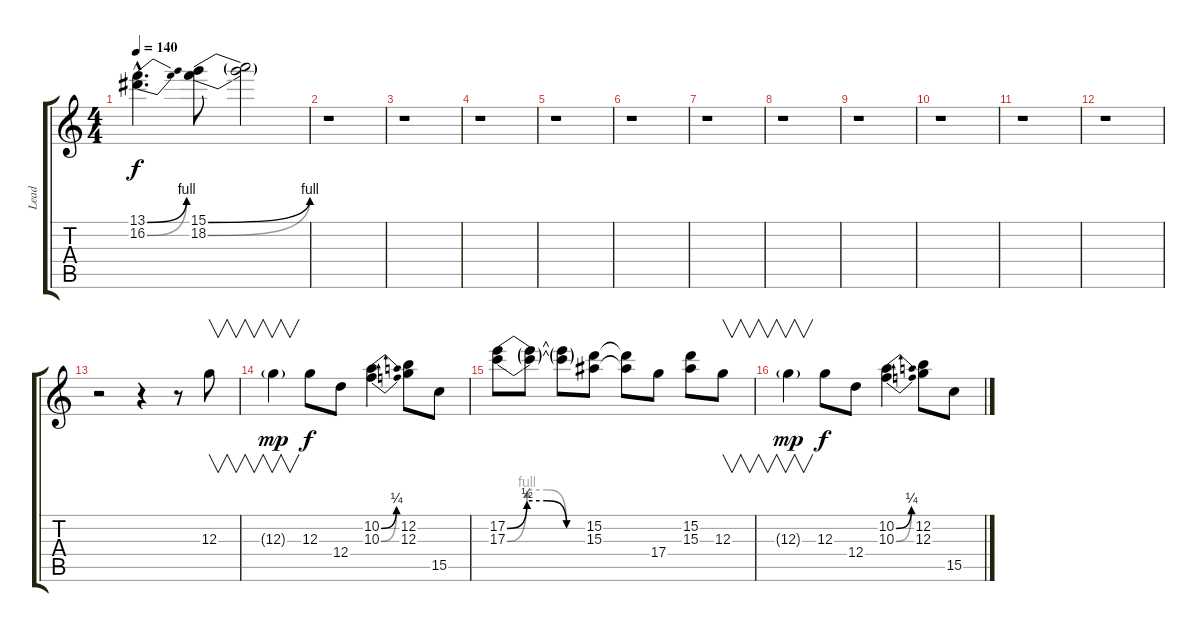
\track ("Lead" "Lead") {instrument overdrivenguitar}
\staff {score tabs}
\tuning (E4 B3 G3 D3 A2 E2) {hide}
\ts (4 4)
\tempo 140
\clef g2
\ks c
(13.1{be (bend 0 0 60 4) hac} 16.2{be (bend 0 0 60 4) hac}).4{d dy f} (15.1{be (bend 0 0 60 4)} 18.2{be (bend 0 0 60 4)}).8 (15.1{t} 18.2{t}).2 |
r.1 |
r.1 |
r.1 |
r.1 |
r.1 |
r.1 |
r.1 |
r.1 |
r.1 |
r.1 |
r.1 |
r.2 r.4 r.8 12.3.8{v} |
12.3{g}.4{v dy mp} 12.3.8{dy f} 12.4.8 (10.2{be (bend 0 0 60 1)} 10.3{be (bend 0 0 60 1)}).4 (12.2 12.3).8 15.5.8 |
(17.2{be (custom 0 0 15 2 30 2 45 0 60 0)} 17.3{be (custom 0 0 15 4 30 4 45 0 60 0)}).8 (17.2{t} 17.3{t}).8 (17.2{t} 17.3{t}).8 (15.2 15.3).8 (15.2{t} 15.3{t}).8 17.4.8 (15.2 15.3).8 12.3.8{v} |
12.3{g}.4{v dy mp} 12.3.8{dy f} 12.4.8 (10.2{be (bend 0 0 60 1)} 10.3{be (bend 0 0 60 1)}).4 (12.2 12.3).8 15.5.8
